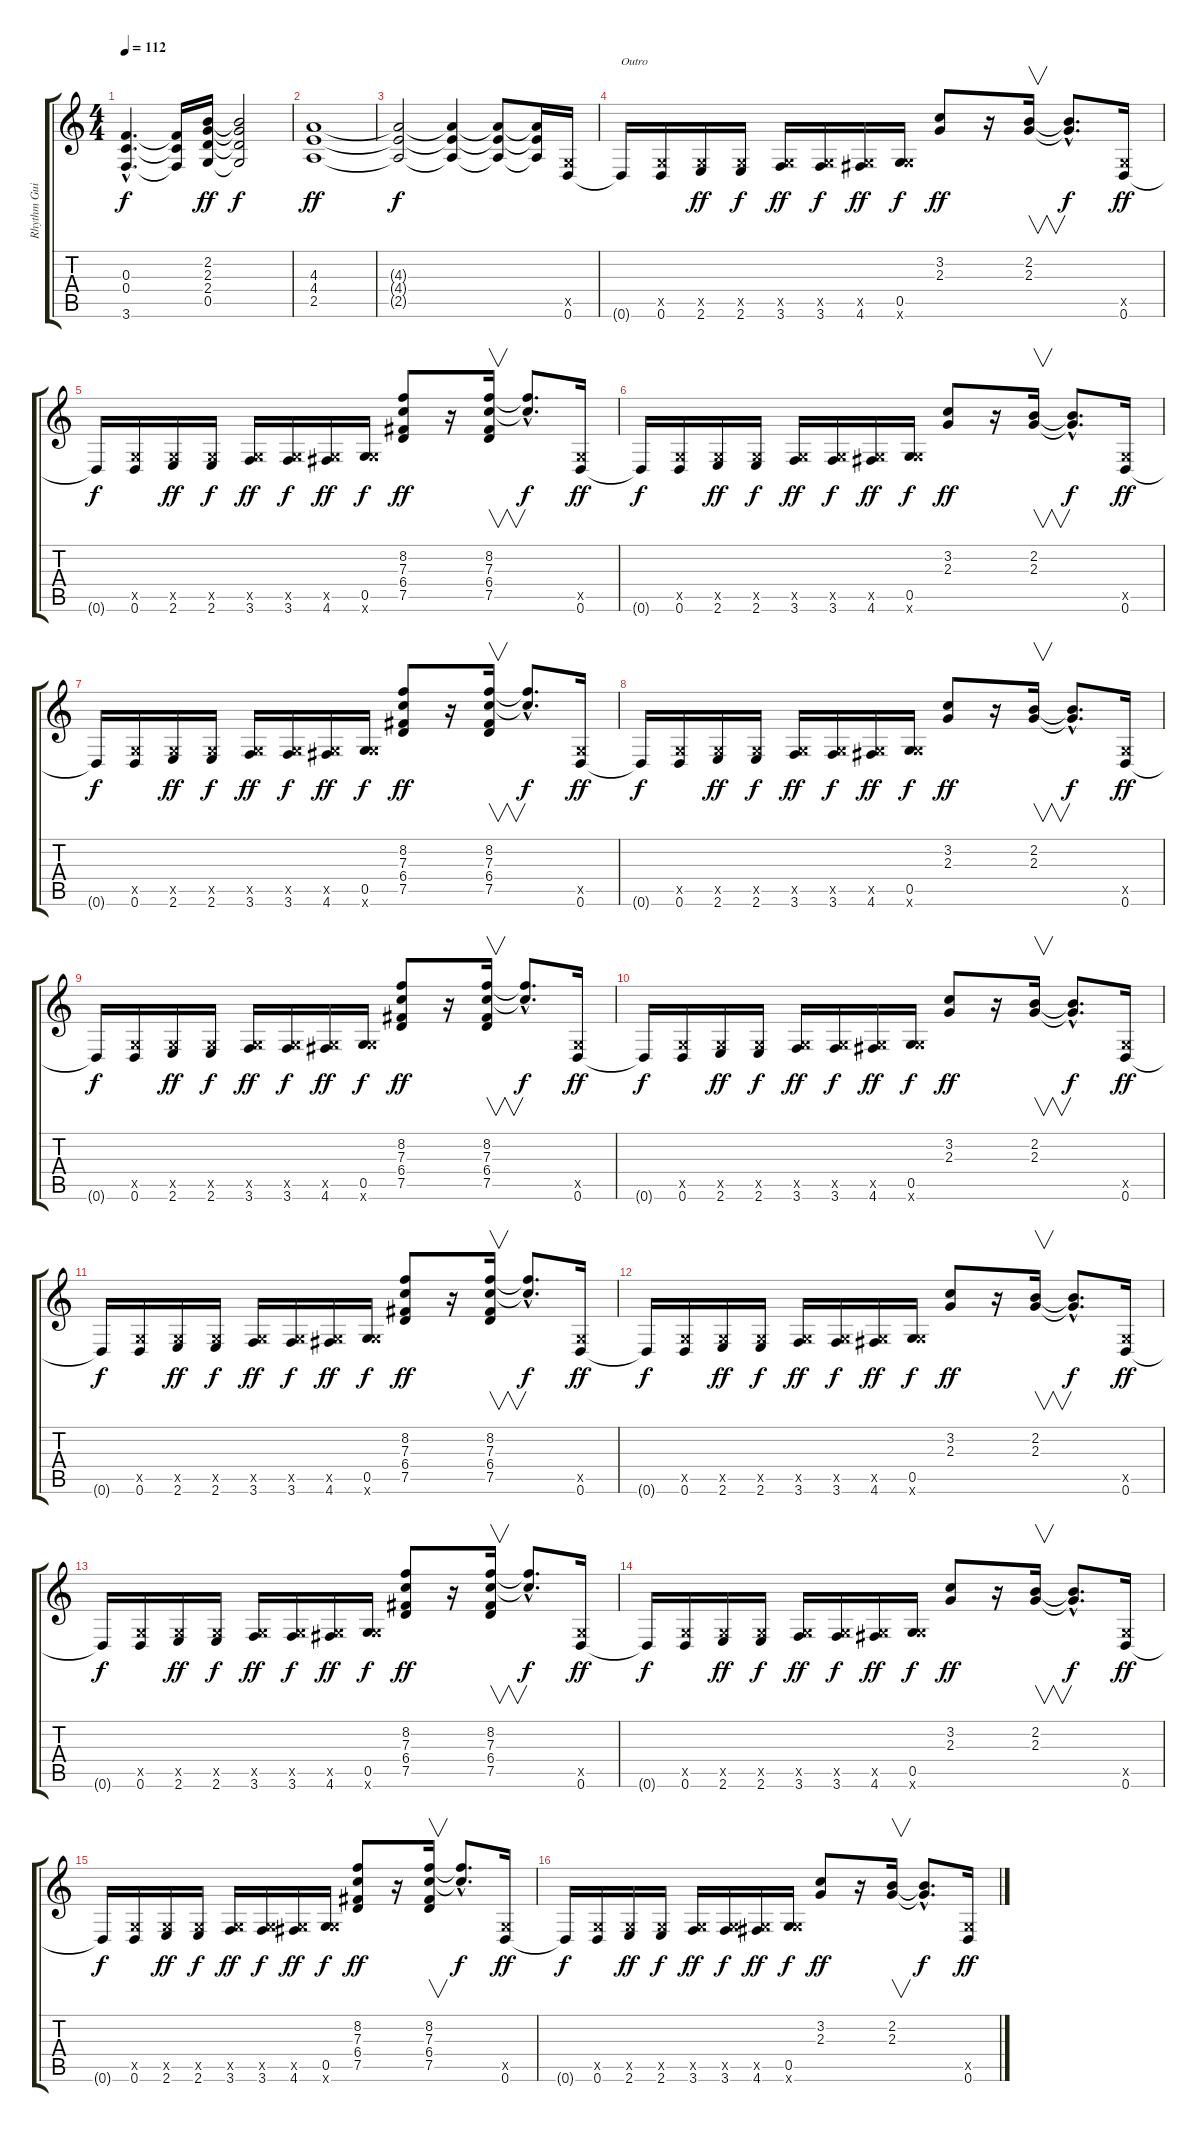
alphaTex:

\track ("Rhythm Guitar 1" "Rhythm Gui") {instrument distortionguitar}
\staff {score tabs}
\tuning (D4 A3 F3 C3 G2 D2) {hide}
\ts (4 4)
\tempo 112
\clef g2
\ks c
(0.3{hac t} 0.4{hac t} 3.6{hac t}).4{d dy f} (0.3{t} 0.4{t} 3.6{t}).16 (2.2 2.3 2.4 0.5).16{dy ff} (2.2{t} 2.3{t} 2.4{t} 0.5{t}).2{dy f} |
(4.3 4.4 2.5).1{dy ff} |
(4.3{t} 4.4{t} 2.5{t}).2{dy f} (4.3{t} 4.4{t} 2.5{t}).4 (4.3{t} 4.4{t} 2.5{t}).8 (4.3{t} 4.4{t} 2.5{t}).16 (0.5{x} 0.6).16 |
0.6{t}.16{txt "Outro"} (0.5{x} 0.6).16 (0.5{x} 2.6).16{dy ff} (0.5{x} 2.6).16{dy f} (0.5{x} 3.6).16{dy ff} (0.5{x} 3.6).16{dy f} (0.5{x} 4.6).16{dy ff} (0.5 5.6{x}).16{dy f} (3.2 2.3).8{dy ff} r.16 (2.2 2.3).16{v} (2.2{hac t} 2.3{hac t}).8{d dy f} (0.5{x} 0.6).16{dy ff} |
0.6{t}.16{dy f} (0.5{x} 0.6).16 (0.5{x} 2.6).16{dy ff} (0.5{x} 2.6).16{dy f} (0.5{x} 3.6).16{dy ff} (0.5{x} 3.6).16{dy f} (0.5{x} 4.6).16{dy ff} (0.5 5.6{x}).16{dy f} (8.2 7.3 6.4 7.5).8{dy ff} r.16 (8.2 7.3 6.4 7.5).16{v} (8.2{hac t} 7.3{hac t}).8{d dy f} (0.5{x} 0.6).16{dy ff} |
0.6{t}.16{dy f} (0.5{x} 0.6).16 (0.5{x} 2.6).16{dy ff} (0.5{x} 2.6).16{dy f} (0.5{x} 3.6).16{dy ff} (0.5{x} 3.6).16{dy f} (0.5{x} 4.6).16{dy ff} (0.5 5.6{x}).16{dy f} (3.2 2.3).8{dy ff} r.16 (2.2 2.3).16{v} (2.2{hac t} 2.3{hac t}).8{d dy f} (0.5{x} 0.6).16{dy ff} |
0.6{t}.16{dy f} (0.5{x} 0.6).16 (0.5{x} 2.6).16{dy ff} (0.5{x} 2.6).16{dy f} (0.5{x} 3.6).16{dy ff} (0.5{x} 3.6).16{dy f} (0.5{x} 4.6).16{dy ff} (0.5 5.6{x}).16{dy f} (8.2 7.3 6.4 7.5).8{dy ff} r.16 (8.2 7.3 6.4 7.5).16{v} (8.2{hac t} 7.3{hac t}).8{d dy f} (0.5{x} 0.6).16{dy ff} |
0.6{t}.16{dy f} (0.5{x} 0.6).16 (0.5{x} 2.6).16{dy ff} (0.5{x} 2.6).16{dy f} (0.5{x} 3.6).16{dy ff} (0.5{x} 3.6).16{dy f} (0.5{x} 4.6).16{dy ff} (0.5 5.6{x}).16{dy f} (3.2 2.3).8{dy ff} r.16 (2.2 2.3).16{v} (2.2{hac t} 2.3{hac t}).8{d dy f} (0.5{x} 0.6).16{dy ff} |
0.6{t}.16{dy f} (0.5{x} 0.6).16 (0.5{x} 2.6).16{dy ff} (0.5{x} 2.6).16{dy f} (0.5{x} 3.6).16{dy ff} (0.5{x} 3.6).16{dy f} (0.5{x} 4.6).16{dy ff} (0.5 5.6{x}).16{dy f} (8.2 7.3 6.4 7.5).8{dy ff} r.16 (8.2 7.3 6.4 7.5).16{v} (8.2{hac t} 7.3{hac t}).8{d dy f} (0.5{x} 0.6).16{dy ff} |
0.6{t}.16{dy f} (0.5{x} 0.6).16 (0.5{x} 2.6).16{dy ff} (0.5{x} 2.6).16{dy f} (0.5{x} 3.6).16{dy ff} (0.5{x} 3.6).16{dy f} (0.5{x} 4.6).16{dy ff} (0.5 5.6{x}).16{dy f} (3.2 2.3).8{dy ff} r.16 (2.2 2.3).16{v} (2.2{hac t} 2.3{hac t}).8{d dy f} (0.5{x} 0.6).16{dy ff} |
0.6{t}.16{dy f} (0.5{x} 0.6).16 (0.5{x} 2.6).16{dy ff} (0.5{x} 2.6).16{dy f} (0.5{x} 3.6).16{dy ff} (0.5{x} 3.6).16{dy f} (0.5{x} 4.6).16{dy ff} (0.5 5.6{x}).16{dy f} (8.2 7.3 6.4 7.5).8{dy ff} r.16 (8.2 7.3 6.4 7.5).16{v} (8.2{hac t} 7.3{hac t}).8{d dy f} (0.5{x} 0.6).16{dy ff} |
0.6{t}.16{dy f} (0.5{x} 0.6).16 (0.5{x} 2.6).16{dy ff} (0.5{x} 2.6).16{dy f} (0.5{x} 3.6).16{dy ff} (0.5{x} 3.6).16{dy f} (0.5{x} 4.6).16{dy ff} (0.5 5.6{x}).16{dy f} (3.2 2.3).8{dy ff} r.16 (2.2 2.3).16{v} (2.2{hac t} 2.3{hac t}).8{d dy f} (0.5{x} 0.6).16{dy ff} |
0.6{t}.16{dy f} (0.5{x} 0.6).16 (0.5{x} 2.6).16{dy ff} (0.5{x} 2.6).16{dy f} (0.5{x} 3.6).16{dy ff} (0.5{x} 3.6).16{dy f} (0.5{x} 4.6).16{dy ff} (0.5 5.6{x}).16{dy f} (8.2 7.3 6.4 7.5).8{dy ff} r.16 (8.2 7.3 6.4 7.5).16{v} (8.2{hac t} 7.3{hac t}).8{d dy f} (0.5{x} 0.6).16{dy ff} |
0.6{t}.16{dy f} (0.5{x} 0.6).16 (0.5{x} 2.6).16{dy ff} (0.5{x} 2.6).16{dy f} (0.5{x} 3.6).16{dy ff} (0.5{x} 3.6).16{dy f} (0.5{x} 4.6).16{dy ff} (0.5 5.6{x}).16{dy f} (3.2 2.3).8{dy ff} r.16 (2.2 2.3).16{v} (2.2{hac t} 2.3{hac t}).8{d dy f} (0.5{x} 0.6).16{dy ff} |
0.6{t}.16{dy f} (0.5{x} 0.6).16 (0.5{x} 2.6).16{dy ff} (0.5{x} 2.6).16{dy f} (0.5{x} 3.6).16{dy ff} (0.5{x} 3.6).16{dy f} (0.5{x} 4.6).16{dy ff} (0.5 5.6{x}).16{dy f} (8.2 7.3 6.4 7.5).8{dy ff} r.16 (8.2 7.3 6.4 7.5).16{v} (8.2{hac t} 7.3{hac t}).8{d dy f} (0.5{x} 0.6).16{dy ff} |
0.6{t}.16{dy f} (0.5{x} 0.6).16{volume 14} (0.5{x} 2.6).16{dy ff} (0.5{x} 2.6).16{dy f} (0.5{x} 3.6).16{dy ff} (0.5{x} 3.6).16{dy f} (0.5{x} 4.6).16{dy ff} (0.5 5.6{x}).16{dy f} (3.2 2.3).8{dy ff} r.16 (2.2 2.3).16{v} (2.2{hac t} 2.3{hac t}).8{d dy f} (0.5{x} 0.6).16{dy ff}
